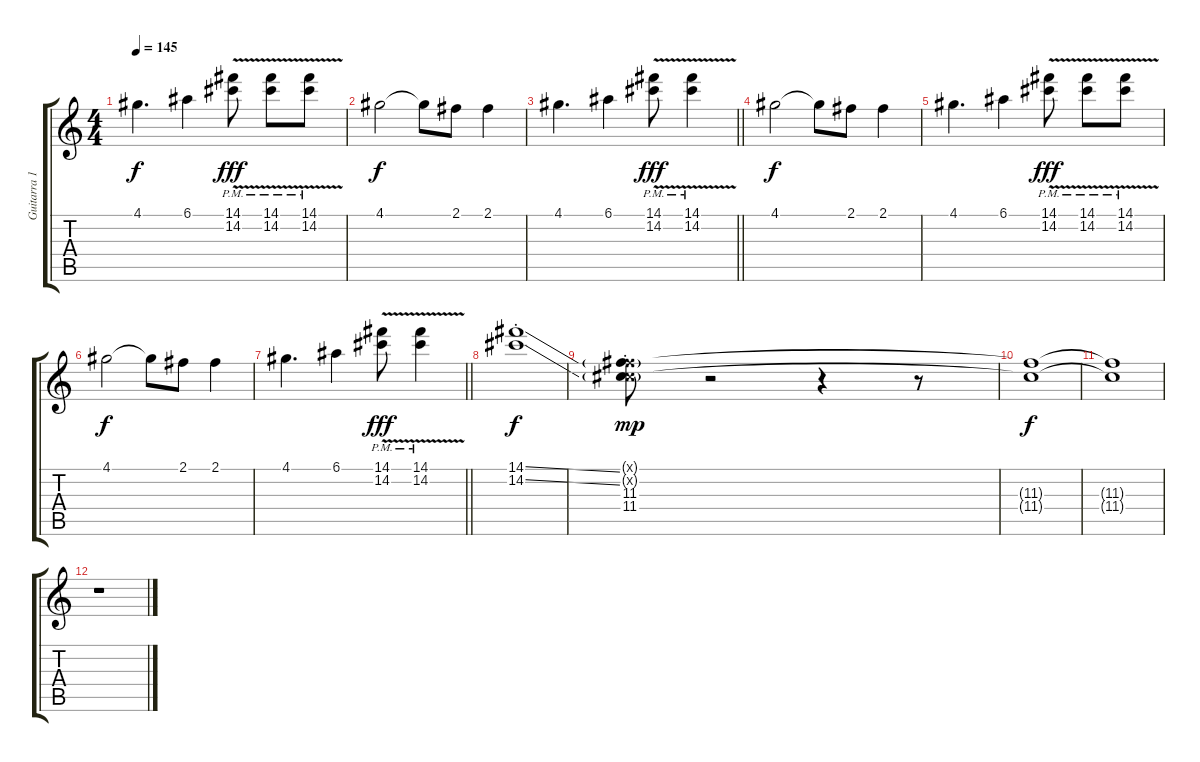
\track ("Guitarra 1" "Guitarra 1") {instrument overdrivenguitar}
\staff {score tabs}
\tuning (E4 B3 G3 D3 A2 E2) {hide}
\ts (4 4)
\tempo 145
\clef g2
\ks c
4.1.4{d dy f} 6.1.4 (14.1{v pm} 14.2).8{dy fff} (14.1{v pm} 14.2{pm}).8 (14.1{v pm} 14.2{pm}).8 |
4.1.2{dy f} 4.1{t}.8 2.1.8 2.1.4 |
\barLineRight lightlight
4.1.4{d} 6.1.4 (14.1{v pm} 14.2{pm}).8{dy fff} (14.1{v pm} 14.2{pm}).4 |
4.1.2{dy f} 4.1{t}.8 2.1.8 2.1.4 |
4.1.4{d} 6.1.4 (14.1{v pm} 14.2).8{dy fff} (14.1{v pm} 14.2{pm}).8 (14.1{v pm} 14.2{pm}).8 |
4.1.2{dy f} 4.1{t}.8 2.1.8 2.1.4 |
\barLineRight lightlight
4.1.4{d} 6.1.4 (14.1{v pm} 14.2{pm}).8{dy fff} (14.1{v pm} 14.2{pm}).4 |
(14.1{ss st} 14.2{ss st}).1{dy f} |
(1.1{g x} 1.2{g x} 11.3{st} 11.4{st}).8{dy mp} r.2 r.4 r.8 |
(11.3{t} 11.4{t}).1{dy f} |
(11.3{t} 11.4{t}).1 |
r.1
